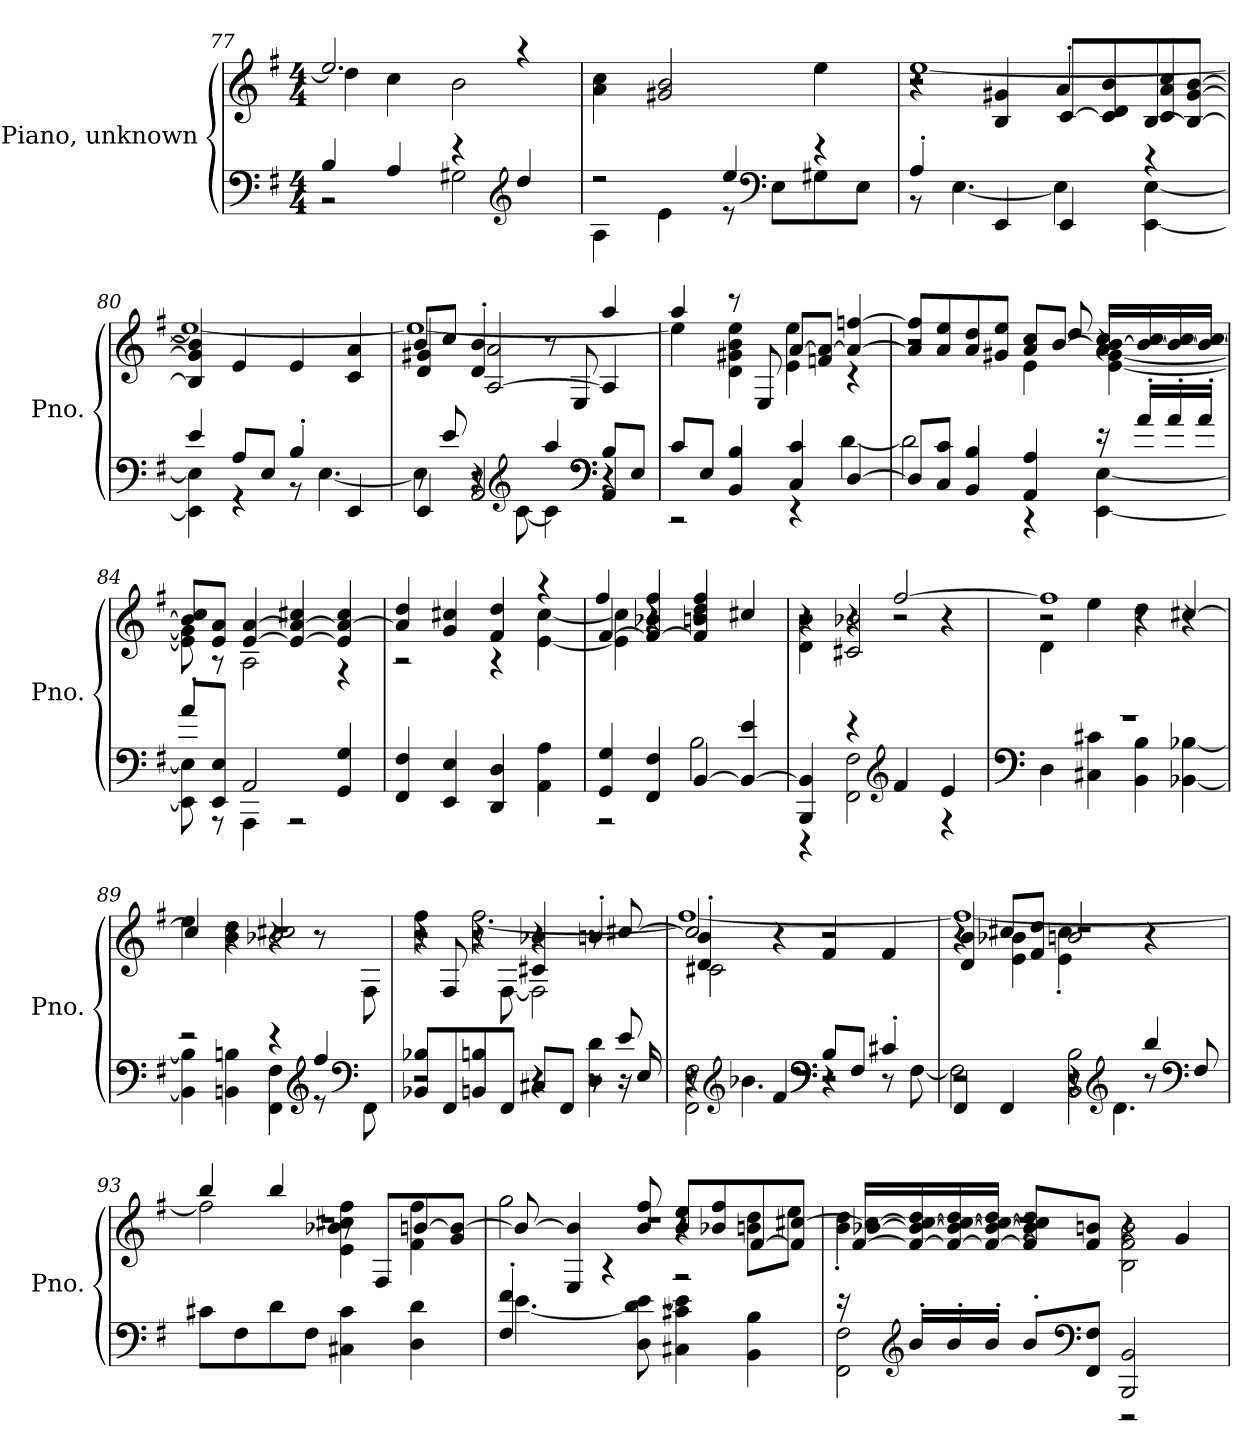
**kern	**kern
*part1	*part1
*staff2	*staff1
*I"Piano, unknown	*
*I'Pno.	*
*clefF4	*clefG2
*k[f#]	*k[f#]
*M4/4	*M4/4
=77	=77
*^	*^
4B/	2r	2.ee/]	4dd\
4A/	.	.	4cc\
4r	2G#X\	.	2b\
*clefG2	*	*	*
4dd/	.	4r	.
*	*	*v	*v
=78	=78	=78
2r	4A\	4a\ 4cc\
.	4e\	2g#X/ 2b/
4ee/	8r	.
*clefF4	*	*
.	8E\L	.
4r	8G#X\	4ee\
.	8E\J	.
=79	=79	=79
*	*	*^
*	*	*	*^
4A'/	8r	4r	[1ee	2r
.	[4.E\	.	.	.
4EE/	.	4B/ 4g#X/	.	.
4EE/	4E\]	[8c/L	.	4a'/
.	.	8c/] 8d/ 8b/	.	.
4r	[4EE\ [4E\	[8B/	.	4c/' 4a/' 4cc/'
.	.	8B/_ [8g#/ [8b/J	.	.
*	*	*	*v	*v
=80	=80	=80	=80
4e/	4EE\] 4E\]	4B/] 4g#/] 4b/]	1ee_
8A/L	4r	4e/	.
8E/J	.	.	.
4B'/	8r	4e/	.
.	[4.E\	.	.
4EE/	.	4c/ 4a/	.
!!LO:LB:g=z
=81	=81	=81	=81
*	*^	*	*^
8r	4E\]	4EE/	8b/L	1ee_	4d/ 4g#X/
8e/	.	.	8cc/J	.	.
4r	8r	2AA/	4d/' 4b/'	.	[2A/ 2a/
*clefG2	*	*	*	*	*
.	[8c\	.	.	.	.
4aa/	4c\]	.	8r	.	.
.	.	.	8E/	.	.
*clefF4	*	*	*	*	*
8B/L	4r	4AA/	4aa/	.	4A/]
8E/J	.	.	.	.	.
*	*v	*v	*	*	*
*	*	*	*v	*v
=82	=82	=82	=82
8c/L	2r	4aa/	4ee\]
8E/J	.	.	.
4BB/ 4B/	.	8r	4d\ 4g#X\ 4b\ 4ee\
.	.	8E/	.
4C/ 4c/	4r	[8a/L	4e\ 4ee\
.	.	8fn/ 8a/_J	.
[4D/	[4d\	4a/_ [4ffn/	4r
=83	=83	=83	=83
*	*	*	*^
8D/L]	2d\]	8a/] 8ff/]L	2r	2r
8C/ 8c/J	.	8a/ 8ee/	.	.
4BB/ 4B/	.	8a/ 8dd/	.	.
.	.	8g#X/ 8ee/J	.	.
4AA/ 4A/	4r	8a/ 8cc/L	4e\	8r
.	.	[8b/J	.	8dd/
16r	[4EE\ [4E\	16a/ 16b/_ 16cc/LL	[4e\ [4g#\	4r
16a'/LL	.	16b/_ 16cc/	.	.
16a'/	.	16b/_ 16cc/	.	.
16a'/JJ	.	16b/_ 16cc/JJ	.	.
*	*	*	*v	*v
!!LO:LB:g=z
=84	=84	=84	=84
8a'/L	8EE\] 8E\]	8b/] 8cc/L	8e\] 8g#\]
8EE/ 8E/J	8r	8e/ 8a/J	8r
2AA/	4AAA\	[4e/ [4a/	2A\
.	2r	4e/_ 4a/_ 4cc#X/	.
4GG/ 4G/	.	4e/] 4a/_ 4cc#/	4r
*v	*v	*	*
=85	=85	=85
4FF#/ 4F#/	4a/] 4dd/	2r
4EE/ 4E/	4g/ 4cc#X/	.
4DD/ 4D/	4f#/ 4dd/	4r
4AA\ 4A\	4r	[4e\ [4cc#\
=86	=86	=86
*^	*	*^
4GG/ 4G/	2r	[4f#/	4e\] 4cc#\]	4ff#/
4FF#/ 4F#/	.	4f#/_ 4b-X/ 4ff#/	4r	4r
[4BB/	2B\	4f#/] 4bn/ 4dd/ 4ff#/	2r	2r
4BB/_ 4e/	.	4cc#X/	.	.
=87	=87	=87	=87	=87
4BBB/ 4BB/]	4r	2r	4d\ 4b\	4r
4r	2FF#\ 2F#\	.	4r	2c#X/ 2b-X/
*clefG2	*	*	*	*
4f#/	.	[2ff#/	2r	.
4e/	4r	.	.	4r
=88	=88	=88	=88	=88
*clefF4	*	*	*	*
1r	4D\	1ff#]	4d\	2r
.	4C#X\ 4c#X\	.	4ee\	.
.	4BB\ 4B\	.	4dd\	4r
.	[4BB-X\ [4B-X\	.	4r	[4cc#X/
!!LO:LB:g=z	!!	!!
=89	=89	=89	=89	=89
2r	4BB-\] 4B-\]	1r	4ee\	4cc#/]
.	4BBn\ 4Bn\	.	4b\ 4dd\	4r
4r	4FF#\ 4F#\	.	4r	2b-X/ 2cc#X/
*clefG2	*	*	*	*
4ff#/	8r	.	8r	.
*clefF4	*	*	*	*
.	8FF#\	.	8F#\	.
=90	=90	=90	=90	=90
*	*^	*	*	*^
2r	2r	8BB-X/ 8B-X/L	2r	4ff#\	8r	4r
.	.	8FF#/	.	.	8F#/	.
.	.	8BBn/ 8Bn/	.	[2.ff#\	4r	8r
.	.	8FF#/J	.	.	.	[8F#\
4r	4r	8C#X/L	4r	.	4c#X/ 4b-X/	2F#\]
.	.	8FF#/J	.	.	.	.
8r	4D\ 4d\	8r	8r	.	4bn'/	.
8e/	.	16r	[8cc#X/	.	.	.
.	.	16E/	.	.	.	.
=91	=91	=91	=91	=91	=91	=91
*	*	*^	*	*	*	*
1r	8r	4r	2FF#\ 2F#\	2cc#/]	1ff#_	4d/' 4b/'	2c#X\
*clefG2	*	*	*	*	*	*	*
.	4.b-X\	.	.	.	.	.	.
.	.	4f#/	.	.	.	4r	.
*clefF4	*	*	*	*	*	*	*
.	2r	8B/L	4r	2r	.	4f#/	2r
.	.	8F#/J	.	.	.	.	.
.	.	4c#X'/	8r	.	.	4f#/	.
.	.	.	[8F#\	.	.	.	.
!!LO:LB:g=z	!!	!!	!!
=92	=92	=92	=92	=92	=92	=92	=92
2r	2r	4FF#/	2F#\]	1r	1ff#_	4d/ 4b/	4r
.	.	4FF#/	.	.	.	8cc#X/L	4e\ 4b-X\
.	.	.	.	.	.	8f#/ 8dd/J	.
4r	8r	4r	2BB\ 2B\	.	.	2bn/	4e\' 4cc#\'
*clefG2	*	*	*	*	*	*	*
.	4.d\	.	.	.	.	.	.
4bb/	.	8r	.	.	.	.	4r
*clefF4	*	*	*	*	*	*	*
.	.	8F#/	.	.	.	.	.
*v	*v	*v	*v	*	*	*	*
*	*	*	*v	*v
=93	=93	=93	=93
8c#X\L	1r	2ff#\]	4bb/
8F#\	.	.	.
8d\	.	.	4bb/
8F#\J	.	.	.
4C#X\ 4c#\	.	4e\ 4b-X\ 4cc#X\ 4ff#\	8r
.	.	.	8F#/L
4D\ 4d\	.	4f#\ 4ff#\	[8bn/
.	.	.	8g/ 8b/_J
=94	=94	=94	=94
*^	*	*	*
4F#/' 4f#/'	[4.e\	1r	2gg\	8b/_
.	.	.	.	4E/ 4b/]
4r	.	.	.	.
.	8D\ 8d\ 8e\_	.	.	8b/ 8ff#/
2r	4C#X\ 4c#X\ 4e\]	.	4r	8b/ 8ee/L
.	.	.	.	8b-X/ 8ff#/
.	4BB\ 4B\	.	8bn\ 8dd\L	[8f#/
.	.	.	8ee\J	8f#/] [8cc#X/J
!!LO:PB:g=z	!!	!!
=95	=95	=95	=95	=95
16r	2FF#\ 2F#\	1r	4b\' 4dd\'	[16f#/ [16b-X/ 16cc#/_LL
*clefG2	*	*	*	*
16b'/LL	.	.	.	16f#/_ 16b-/_ 16cc#/_ 16dd/
16b'/	.	.	.	16f#/_ 16b-/_ 16cc#/_ 16dd/
16b'/JJ	.	.	.	16f#/_ 16b-/_ 16cc#/_ 16dd/JJ
8b'/L	.	.	4r	8f#/] 8b-/] 8cc#/] 8dd/L
*clefF4	*	*	*	*
8FF#/ 8F#/J	.	.	.	8f#/ 8bn/J
2BBB/ 2BB/	2r	.	2B\ 2f#\ 2b\	4r
.	.	.	.	4g/
*v	*v	*	*	*
*	*v	*v	*v
=	=
*-	*-
